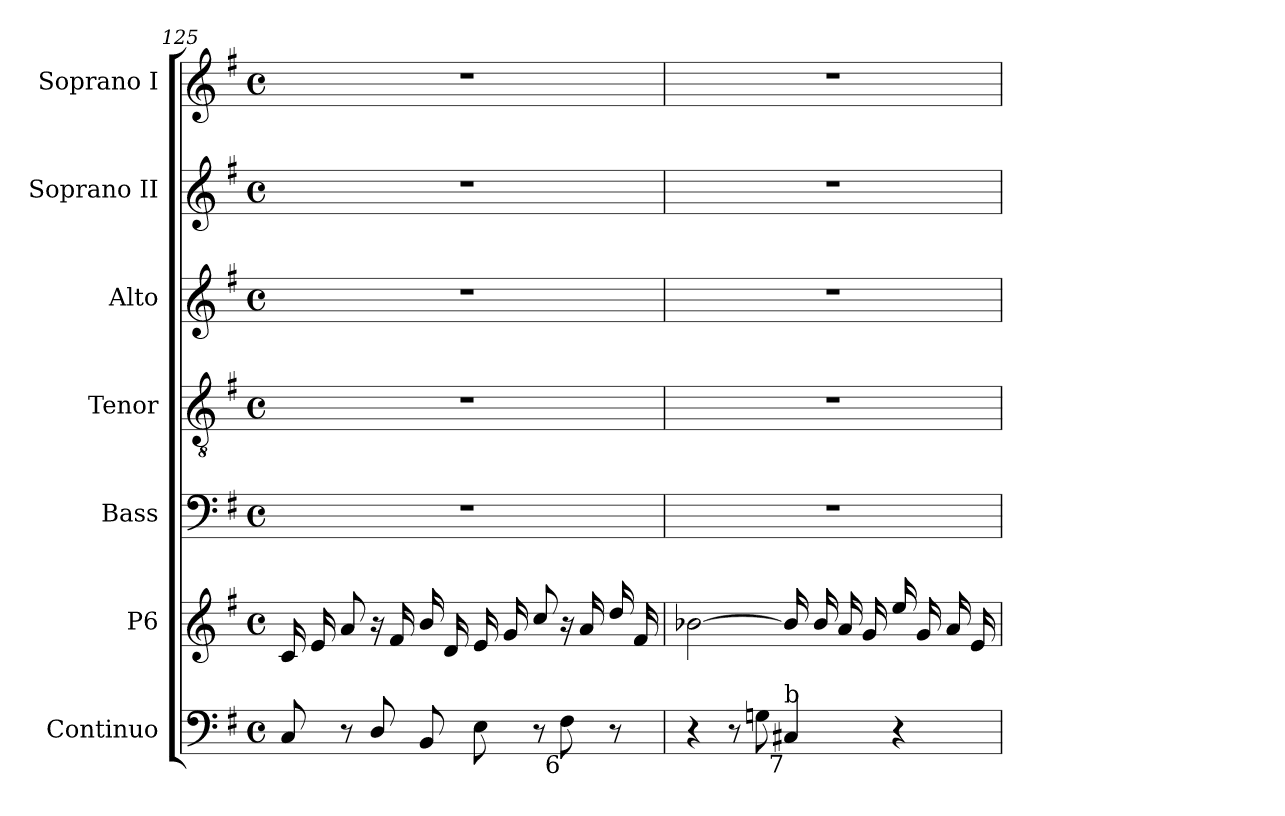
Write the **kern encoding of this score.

**kern	**kern	**kern	**kern	**kern	**kern	**kern
*part7	*part6	*part5	*part4	*part3	*part2	*part1
*staff7	*staff6	*staff5	*staff4	*staff3	*staff2	*staff1
*I"Continuo	*I"P6	*I"Bass	*I"Tenor	*I"Alto	*I"Soprano II	*I"Soprano I
*	*	*I'B.	*I'T.	*I'A.	*I'S.	*I'S.
*clefF4	*clefG2	*clefF4	*clefGv2	*clefG2	*clefG2	*clefG2
*	*	*	*ITrd7c12	*	*	*
*k[f#]	*k[f#]	*k[f#]	*k[f#]	*k[f#]	*k[f#]	*k[f#]
*G:	*G:	*G:	*G:	*G:	*G:	*G:
*M4/4	*M4/4	*M4/4	*M4/4	*M4/4	*M4/4	*M4/4
*met(c)	*met(c)	*met(c)	*met(c)	*met(c)	*met(c)	*met(c)
=125	=125	=125	=125	=125	=125	=125
8Ci/	16ci/	1r	1r	1r	1r	1r
.	16ei/	.	.	.	.	.
8r	8ai/	.	.	.	.	.
8Di/	16r	.	.	.	.	.
.	16f#i/	.	.	.	.	.
8BBi/	16bi/	.	.	.	.	.
.	16di/	.	.	.	.	.
8Ei\	16ei/	.	.	.	.	.
.	16gi/	.	.	.	.	.
8r	8cci/	.	.	.	.	.
!LO:TX:b:rj:t=6	!	!	!	!	!	!
8F#i\	16r	.	.	.	.	.
.	16ai/	.	.	.	.	.
8r	16ddi/	.	.	.	.	.
.	16f#i/	.	.	.	.	.
=126	=126	=126	=126	=126	=126	=126
4r	[>2b-Xi\	1r	1r	1r	1r	1r
8r	.	.	.	.	.	.
8Gni\	.	.	.	.	.	.
!LO:TX:b:rj:t=7	!	!	!	!	!	!
!LO:TX:t=b	!	!	!	!	!	!
4C#Xi/	16b-i/]	.	.	.	.	.
.	16b-i/	.	.	.	.	.
.	16ai/	.	.	.	.	.
.	16gi/	.	.	.	.	.
4r	16eei/	.	.	.	.	.
.	16gi/	.	.	.	.	.
.	16ai/	.	.	.	.	.
.	16ei/	.	.	.	.	.
=	=	=	=	=	=	=
*-	*-	*-	*-	*-	*-	*-
